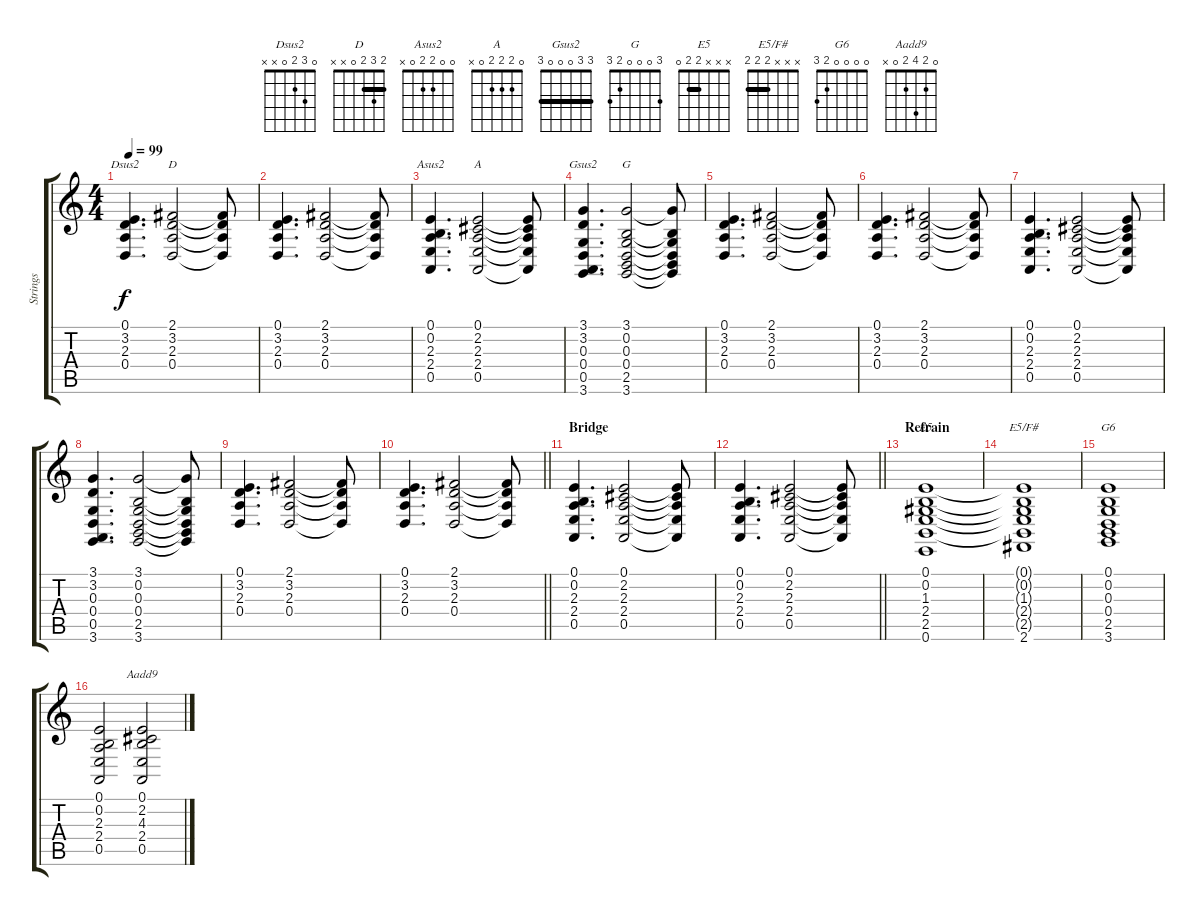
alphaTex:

\track ("Strings" "Strings") {instrument synthstrings1}
\staff {score tabs}
\tuning (E4 B3 G3 D3 A2 E2) {hide}
\chord ("Dsus2" 0 3 2 0 x x)
\chord ("D" 2 3 2 0 x x) {barre 2}
\chord ("Asus2" 0 0 2 2 0 x)
\chord ("A" 0 2 2 2 0 x)
\chord ("Gsus2" 3 3 0 0 0 3) {barre 3}
\chord ("G" 3 0 0 0 2 3)
\chord ("E5" x x x 2 2 0) {barre 2}
\chord ("E5/F#" x x x 2 2 2) {barre 2}
\chord ("G6" 0 0 0 0 2 3)
\chord ("Aadd9" 0 2 4 2 0 x)
\ts (4 4)
\tempo 99
\clef g2
\ks c
(0.1 3.2 2.3 0.4).4{d ch "Dsus2" dy f} (2.1 3.2 2.3 0.4).2{ch "D"} (2.1{t} 3.2{t} 2.3{t} 0.4{t}).8 |
(0.1 3.2 2.3 0.4).4{d} (2.1 3.2 2.3 0.4).2 (2.1{t} 3.2{t} 2.3{t} 0.4{t}).8 |
(0.1 0.2 2.3 2.4 0.5).4{d ch "Asus2"} (0.1 2.2 2.3 2.4 0.5).2{ch "A"} (0.1{t} 2.2{t} 2.3{t} 2.4{t} 0.5{t}).8 |
(3.1 3.2 0.3 0.4 0.5 3.6).4{d ch "Gsus2"} (3.1 0.2 0.3 0.4 2.5 3.6).2{ch "G"} (3.1{t} 0.2{t} 0.3{t} 0.4{t} 2.5{t} 3.6{t}).8 |
(0.1 3.2 2.3 0.4).4{d} (2.1 3.2 2.3 0.4).2 (2.1{t} 3.2{t} 2.3{t} 0.4{t}).8 |
(0.1 3.2 2.3 0.4).4{d} (2.1 3.2 2.3 0.4).2 (2.1{t} 3.2{t} 2.3{t} 0.4{t}).8 |
(0.1 0.2 2.3 2.4 0.5).4{d} (0.1 2.2 2.3 2.4 0.5).2 (0.1{t} 2.2{t} 2.3{t} 2.4{t} 0.5{t}).8 |
(3.1 3.2 0.3 0.4 0.5 3.6).4{d} (3.1 0.2 0.3 0.4 2.5 3.6).2 (3.1{t} 0.2{t} 0.3{t} 0.4{t} 2.5{t} 3.6{t}).8 |
(0.1 3.2 2.3 0.4).4{d} (2.1 3.2 2.3 0.4).2 (2.1{t} 3.2{t} 2.3{t} 0.4{t}).8 |
\barLineRight lightlight
(0.1 3.2 2.3 0.4).4{d} (2.1 3.2 2.3 0.4).2 (2.1{t} 3.2{t} 2.3{t} 0.4{t}).8 |
\section ("" "Bridge")
(0.1 0.2 2.3 2.4 0.5).4{d} (0.1 2.2 2.3 2.4 0.5).2 (0.1{t} 2.2{t} 2.3{t} 2.4{t} 0.5{t}).8 |
\barLineRight lightlight
(0.1 0.2 2.3 2.4 0.5).4{d} (0.1 2.2 2.3 2.4 0.5).2 (0.1{t} 2.2{t} 2.3{t} 2.4{t} 0.5{t}).8 |
\section ("" "Refrain")
(0.1 0.2 1.3 2.4 2.5 0.6).1{ch "E5"} |
(0.1{t} 0.2{t} 1.3{t} 2.4{t} 2.5{t} 2.6).1{ch "E5/F#"} |
(0.1 0.2 0.3 0.4 2.5 3.6).1{ch "G6"} |
(0.1 0.2 2.3 2.4 0.5).2 (0.1 2.2 4.3 2.4 0.5).2{ch "Aadd9"}
